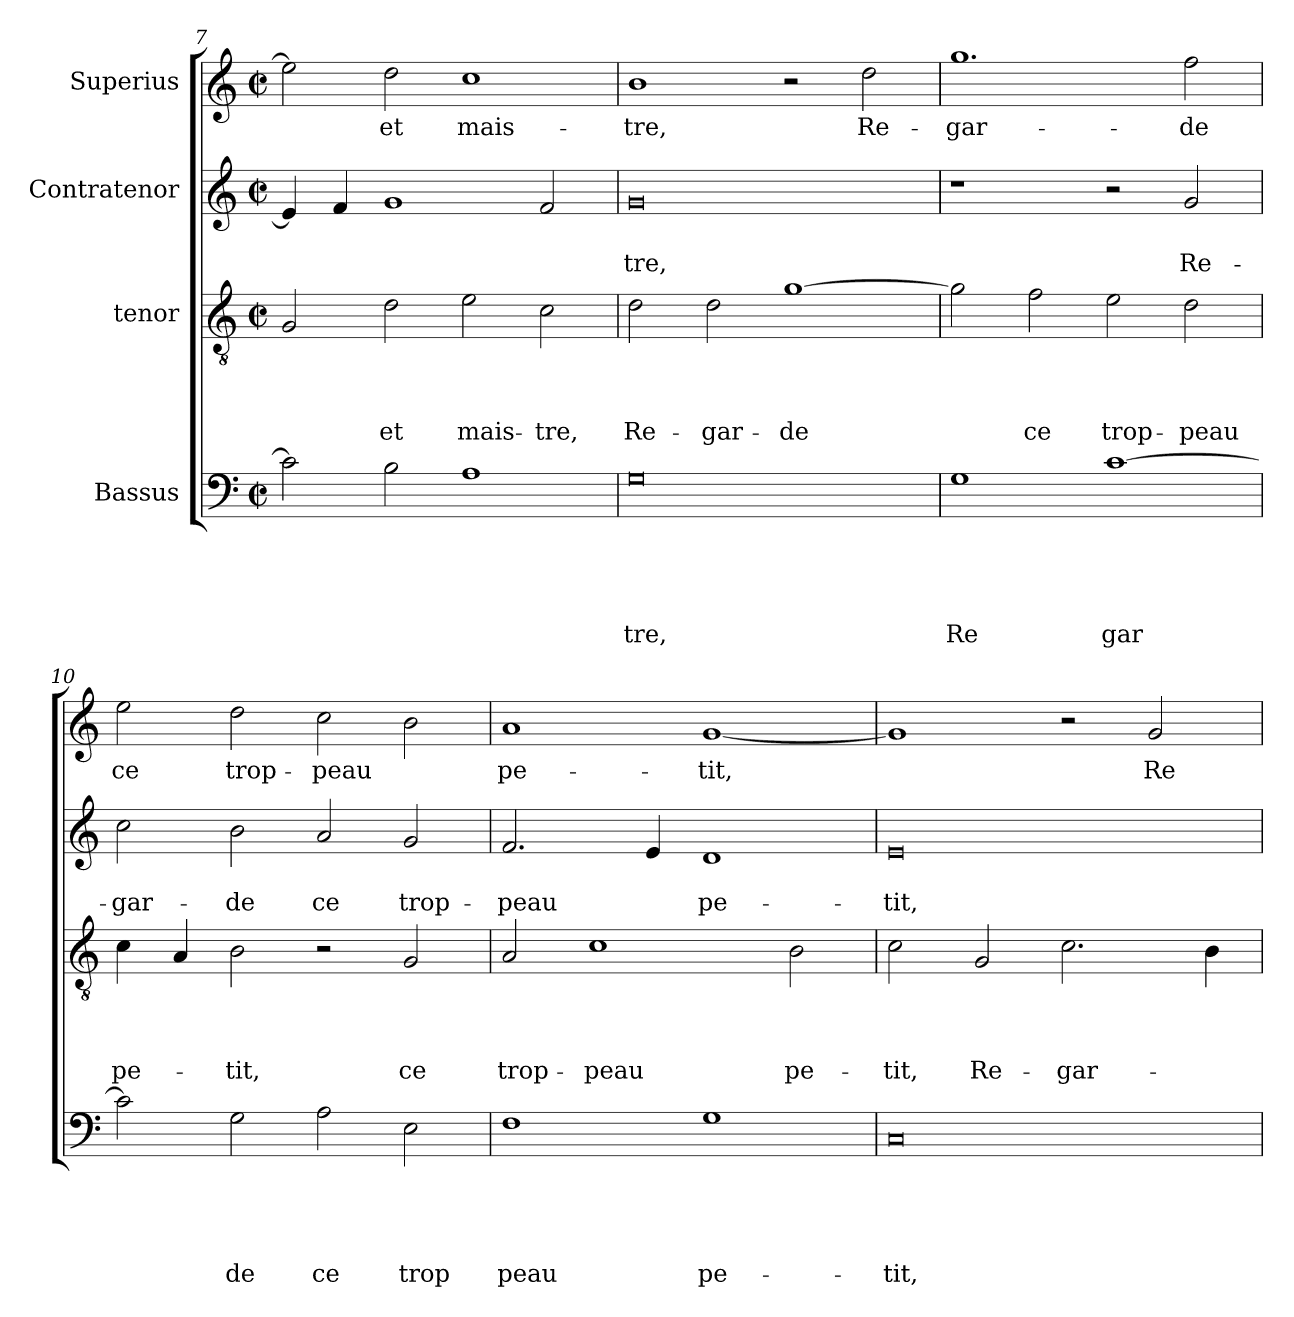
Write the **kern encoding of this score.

**kern	**text	**text	**text	**text	**text	**kern	**text	**text	**text	**text	**kern	**text	**text	**kern	**text
*part4	*part4	*part4	*part4	*part4	*part4	*part3	*part3	*part3	*part3	*part3	*part2	*part2	*part2	*part1	*part1
*staff4	*staff4	*staff4	*staff4	*staff4	*staff4	*staff3	*staff3	*staff3	*staff3	*staff3	*staff2	*staff2	*staff2	*staff1	*staff1
*I"Bassus	*	*	*	*	*	*I"tenor	*	*	*	*	*I"Contratenor	*	*	*I"Superius	*
*clefF4	*	*	*	*	*	*clefGv2	*	*	*	*	*clefG2	*	*	*clefG2	*
*k[]	*	*	*	*	*	*k[]	*	*	*	*	*k[]	*	*	*k[]	*
*C:	*	*	*	*	*	*C:	*	*	*	*	*C:	*	*	*C:	*
*M2/2	*	*	*	*	*	*M2/2	*	*	*	*	*M2/2	*	*	*M2/2	*
*met(c|)	*	*	*	*	*	*met(c|)	*	*	*	*	*met(c|)	*	*	*met(c|)	*
=7	=7	=7	=7	=7	=7	=7	=7	=7	=7	=7	=7	=7	=7	=7	=7
2c\]	.	.	.	.	.	2G/	.	.	.	.	4e/]	.	.	2ee\]	.
.	.	.	.	.	.	.	.	.	.	.	4f/	.	.	.	.
!	!	!	!	!	!	!	!	!	!	!LO:LY:b	!	!	!	!	!LO:LY:b
2B\	.	.	.	.	.	2d\	.	.	.	et	1g	.	.	2dd\	et
!	!	!	!	!	!	!	!	!	!	!LO:LY:b	!	!	!	!	!LO:LY:b
1A	.	.	.	.	.	2e\	.	.	.	mais-	.	.	.	1cc	mais-
!	!	!	!	!	!	!	!	!	!	!LO:LY:b	!	!	!	!	!
.	.	.	.	.	.	2c\	.	.	.	-tre,	2f/	.	.	.	.
=8	=8	=8	=8	=8	=8	=8	=8	=8	=8	=8	=8	=8	=8	=8	=8
!	!	!	!	!	!LO:LY:b	!	!	!	!	!LO:LY:b	!	!	!LO:LY:b	!	!LO:LY:b
0G	.	.	.	.	tre,	2d\	.	.	.	Re-	0g	.	-tre,	1b	-tre,
!	!	!	!	!	!	!	!	!	!	!LO:LY:b	!	!	!	!	!
.	.	.	.	.	.	2d\	.	.	.	-gar-	.	.	.	.	.
!	!	!	!	!	!	!	!	!	!	!LO:LY:b	!	!	!	!	!
.	.	.	.	.	.	[>1g	.	.	.	-de	.	.	.	2r	.
!	!	!	!	!	!	!	!	!	!	!	!	!	!	!	!LO:LY:b
.	.	.	.	.	.	.	.	.	.	.	.	.	.	2dd\	Re-
=9	=9	=9	=9	=9	=9	=9	=9	=9	=9	=9	=9	=9	=9	=9	=9
!	!	!	!	!	!LO:LY:b	!	!	!	!	!	!	!	!	!	!LO:LY:b
1G	.	.	.	.	Re	2g\]	.	.	.	.	1r	.	.	1.gg	-gar-
!	!	!	!	!	!	!	!	!	!	!LO:LY:b	!	!	!	!	!
.	.	.	.	.	.	2f\	.	.	.	ce	.	.	.	.	.
!	!	!	!	!	!LO:LY:b	!	!	!	!	!LO:LY:b	!	!	!	!	!
[>1c	.	.	.	.	gar	2e\	.	.	.	trop-	2r	.	.	.	.
!	!	!	!	!	!	!	!	!	!	!LO:LY:b	!	!	!LO:LY:b	!	!LO:LY:b
.	.	.	.	.	.	2d\	.	.	.	-peau	2g/	.	Re-	2ff\	-de
=10	=10	=10	=10	=10	=10	=10	=10	=10	=10	=10	=10	=10	=10	=10	=10
!	!	!	!	!	!	!	!	!	!	!LO:LY:b	!	!	!LO:LY:b	!	!LO:LY:b
2c\]	.	.	.	.	.	4c\	.	.	.	pe-	2cc\	.	-gar-	2ee\	ce
.	.	.	.	.	.	4A/	.	.	.	.	.	.	.	.	.
!	!	!	!	!	!LO:LY:b	!	!	!	!	!LO:LY:b	!	!	!LO:LY:b	!	!LO:LY:b
2G\	.	.	.	.	de	2B\	.	.	.	-tit,	2b\	.	-de	2dd\	trop-
!	!	!	!	!	!LO:LY:b	!	!	!	!	!	!	!	!LO:LY:b	!	!LO:LY:b
2A\	.	.	.	.	ce	2r	.	.	.	.	2a/	.	ce	2cc\	-peau
!	!	!	!	!	!LO:LY:b	!	!	!	!	!LO:LY:b	!	!	!LO:LY:b	!	!
2E\	.	.	.	.	trop	2G/	.	.	.	ce	2g/	.	trop-	2b\	.
!!LO:LB:g=z
=11	=11	=11	=11	=11	=11	=11	=11	=11	=11	=11	=11	=11	=11	=11	=11
!	!	!	!	!	!LO:LY:b	!	!	!	!	!LO:LY:b	!	!	!LO:LY:b	!	!LO:LY:b
1F	.	.	.	.	peau	2A/	.	.	.	trop-	2.f/	.	-peau	1a	pe-
!	!	!	!	!	!	!	!	!	!	!LO:LY:b	!	!	!	!	!
.	.	.	.	.	.	1c	.	.	.	-peau	.	.	.	.	.
.	.	.	.	.	.	.	.	.	.	.	4e/	.	.	.	.
!	!	!	!	!	!LO:LY:b	!	!	!	!	!	!	!	!LO:LY:b	!	!LO:LY:b
1G	.	.	.	.	pe-	.	.	.	.	.	1d	.	pe-	[<1g	-tit,
!	!	!	!	!	!	!	!	!	!	!LO:LY:b	!	!	!	!	!
.	.	.	.	.	.	2B\	.	.	.	pe-	.	.	.	.	.
=12	=12	=12	=12	=12	=12	=12	=12	=12	=12	=12	=12	=12	=12	=12	=12
!	!	!	!	!	!LO:LY:b	!	!	!	!	!LO:LY:b	!	!	!LO:LY:b	!	!
0C	.	.	.	.	-tit,	2c\	.	.	.	-tit,	0e	.	-tit,	1g]	.
!	!	!	!	!	!	!	!	!	!	!LO:LY:b	!	!	!	!	!
.	.	.	.	.	.	2G/	.	.	.	Re-	.	.	.	.	.
!	!	!	!	!	!	!	!	!	!	!LO:LY:b	!	!	!	!	!
.	.	.	.	.	.	2.c\	.	.	.	-gar-	.	.	.	2r	.
!	!	!	!	!	!	!	!	!	!	!	!	!	!	!	!LO:LY:b
.	.	.	.	.	.	.	.	.	.	.	.	.	.	2g/	Re-
.	.	.	.	.	.	4B\	.	.	.	.	.	.	.	.	.
=	=	=	=	=	=	=	=	=	=	=	=	=	=	=	=
*-	*-	*-	*-	*-	*-	*-	*-	*-	*-	*-	*-	*-	*-	*-	*-
